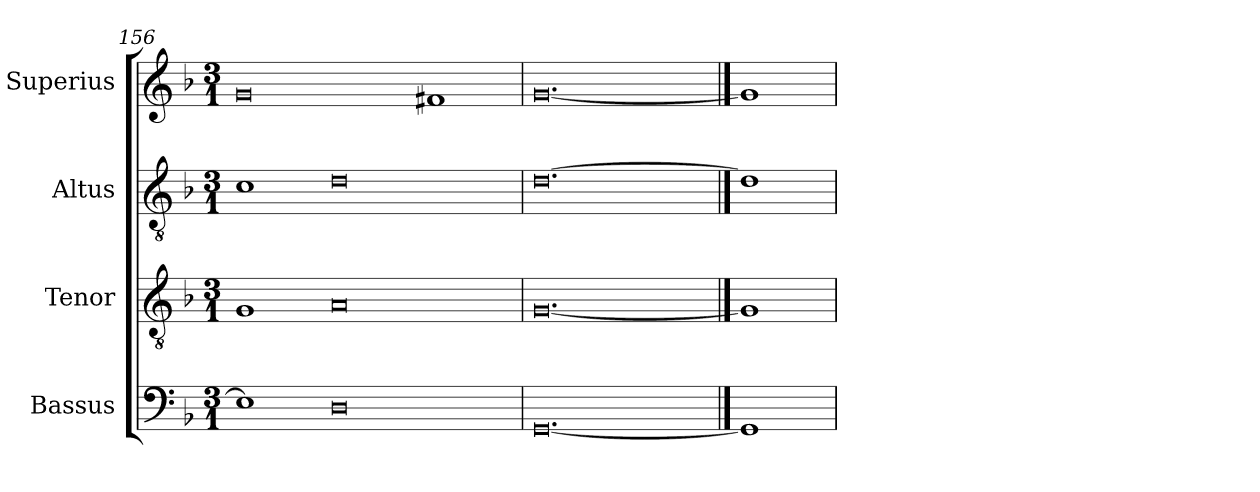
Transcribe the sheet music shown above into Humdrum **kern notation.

**kern	**kern	**kern	**kern
*part4	*part3	*part2	*part1
*staff4	*staff3	*staff2	*staff1
*I"Bassus	*I"Tenor	*I"Altus	*I"Superius
*I'B	*I'T	*I'A	*I'S
*clefF4	*clefGv2	*clefGv2	*clefG2
*k[b-]	*k[b-]	*k[b-]	*k[b-]
*F:	*F:	*F:	*F:
*M3/1	*M3/1	*M3/1	*M3/1
=156	=156	=156	=156
1E]	1G	1c	0g
0D	0A	0d	.
.	.	.	1f#X
=157	=157	=157	=157
[0.GG	[0.G	[0.d	[0.g
==158	==158	==158	==158
1GG]	1G]	1d]	1g]
=	=	=	=
*-	*-	*-	*-
